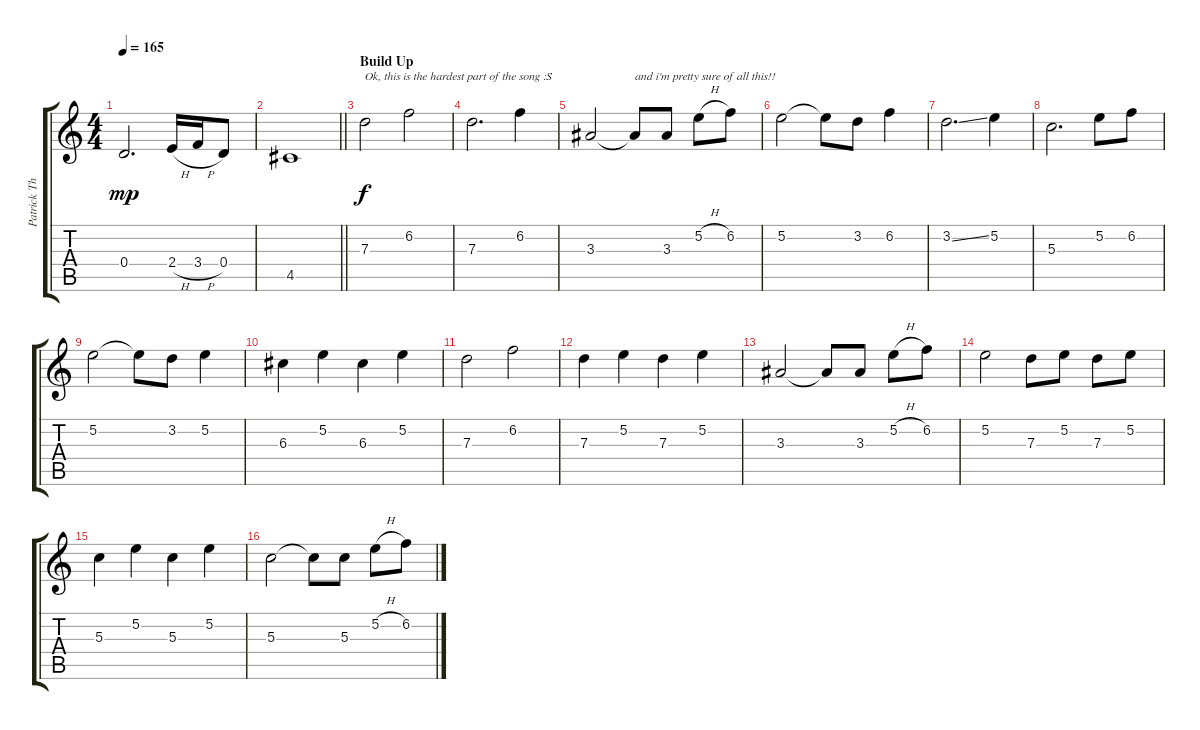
\track ("Patrick Thompson [Guitar]" "Patrick Th") {instrument overdrivenguitar}
\staff {score tabs}
\tuning (E4 B3 G3 D3 A2 D2) {hide}
\ts (4 4)
\tempo 165
\clef g2
\ks c
0.4.2{d dy mp} 2.4{h}.16 3.4{h}.16 0.4.8 |
\barLineRight lightlight
4.5.1 |
\section ("" "Build Up")
7.3.2{txt "Ok, this is the hardest part of the song :S" dy f volume 13 instrument distortionguitar} 6.2.2 |
7.3.2{d} 6.2.4 |
3.3.2 3.3{t}.8{txt "and i'm pretty sure of all this!!"} 3.3.8 5.2{h}.8 6.2.8 |
5.2.2 5.2{t}.8 3.2.8 6.2.4 |
3.2{ss}.2{d} 5.2.4 |
5.3.2{d} 5.2.8 6.2.8 |
5.2.2 5.2{t}.8 3.2.8 5.2.4 |
6.3.4 5.2.4 6.3.4 5.2.4 |
7.3.2 6.2.2 |
7.3.4 5.2.4 7.3.4 5.2.4 |
3.3.2 3.3{t}.8 3.3.8 5.2{h}.8 6.2.8 |
5.2.2 7.3.8 5.2.8 7.3.8 5.2.8 |
5.3.4 5.2.4 5.3.4 5.2.4 |
5.3.2 5.3{t}.8 5.3.8 5.2{h}.8 6.2.8
